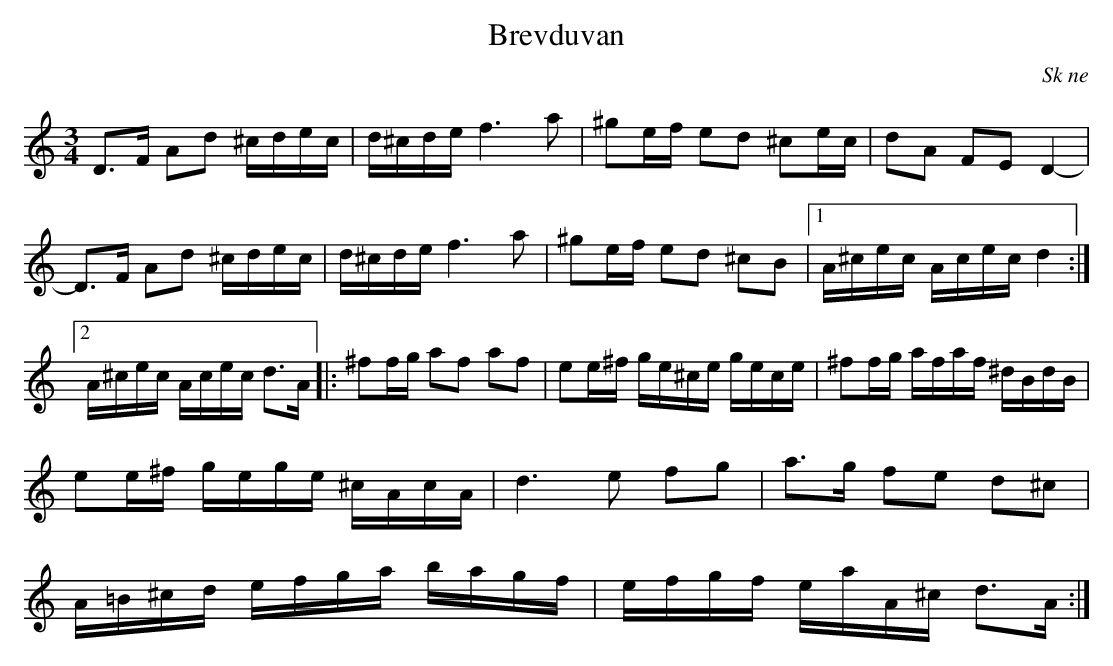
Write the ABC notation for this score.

X:1
T:Brevduvan
O:Sk ne
M:3/4
L:1/16
K:3/4
D3F A2d2 ^cdec|d^cde f6a2|^g2ef e2d2 ^c2ec|d2A2 F2E2 D4-|\
D3F A2d2 ^cdec|d^cde f6a2|^g2ef e2d2 ^c2B2|1A^cec Acec d4:|2A^cec Acec d3A|:\
^f2fg a2f2 a2f2|e2e^f ge^ce gece|^f2fg afaf ^dBdB|e2e^f gege ^cAcA|\
d6e2 f2g2|a3g f2e2 d2^c2|A=B^cd efga bagf|efgf eaA^c d3A:|
